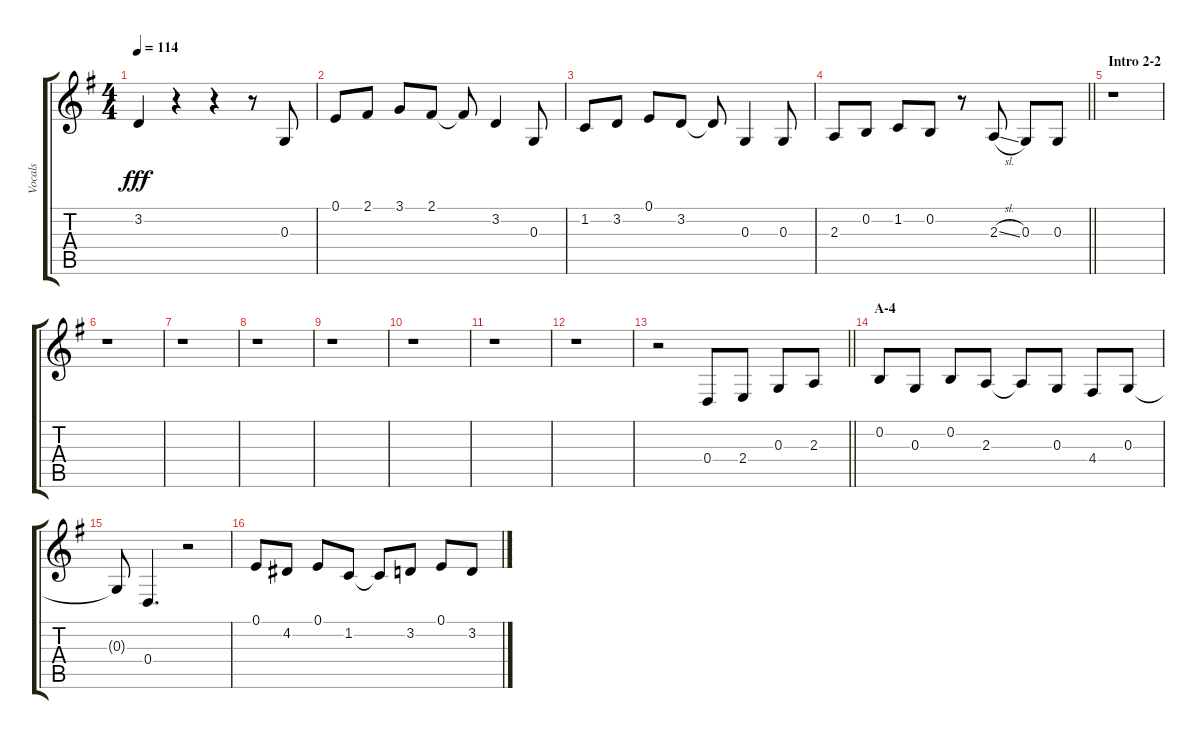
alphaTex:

\track ("Vocals" "Vocals") {instrument voiceoohs}
\staff {score tabs}
\tuning (E4 B3 G3 D3 A2 E2) {hide}
\ts (4 4)
\tempo 114
\clef g2
\ks g
3.2{t}.4{dy fff} r.4 r.4 r.8 0.3.8 |
0.1.8 2.1.8 3.1.8 2.1.8 2.1{t}.8 3.2.4 0.3.8 |
1.2.8 3.2.8 0.1.8 3.2.8 3.2{t}.8 0.3.4 0.3.8 |
\barLineRight lightlight
2.3.8 0.2.8 1.2.8 0.2.8 r.8 2.3{sl}.8 0.3.8 0.3.8 |
\section ("" "Intro 2-2")
r.1 |
r.1 |
r.1 |
r.1 |
r.1 |
r.1 |
r.1 |
r.1 |
\barLineRight lightlight
r.2 0.4.8 2.4.8 0.3.8 2.3.8 |
\section ("" "A-4")
0.2.8 0.3.8 0.2.8 2.3.8 2.3{t}.8 0.3.8 4.4.8 0.3.8 |
0.3{t}.8 0.4.4{d} r.2 |
0.1.8 4.2.8 0.1.8 1.2.8 1.2{t}.8 3.2.8 0.1.8 3.2.8
